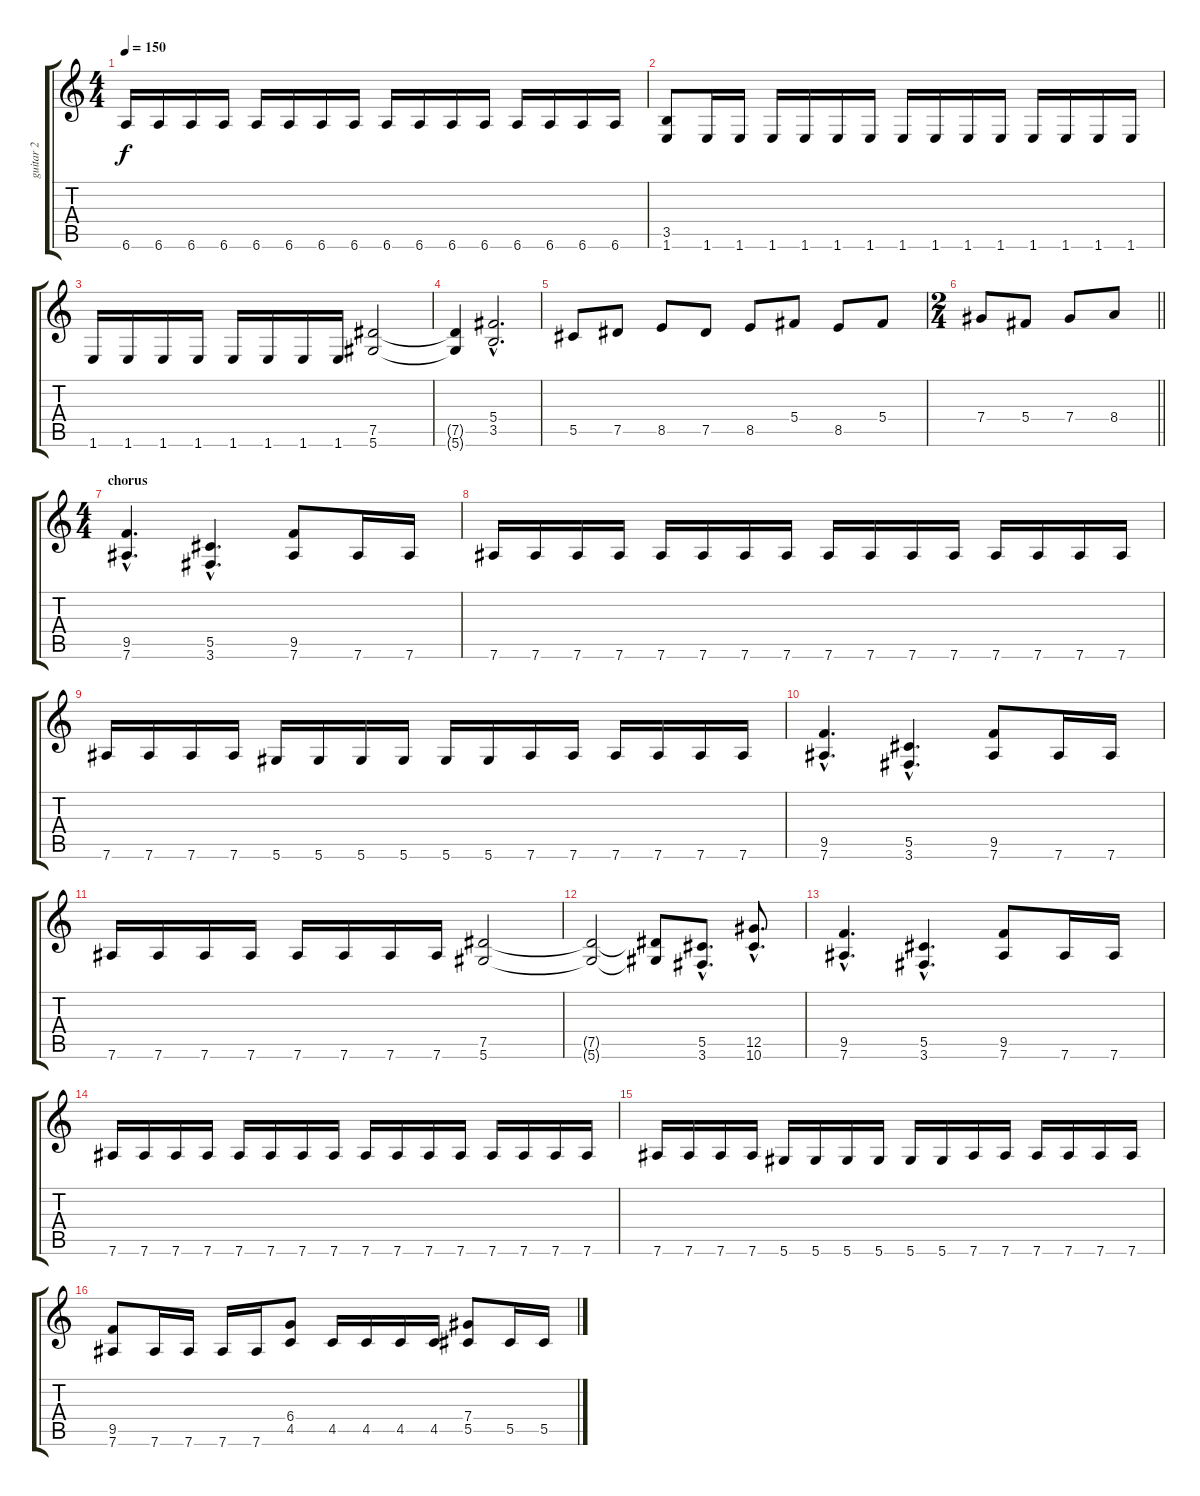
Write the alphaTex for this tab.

\track ("guitar 2" "guitar 2") {instrument distortionguitar}
\staff {score tabs}
\tuning (Eb4 Bb3 Gb3 Db3 Ab2 Eb2) {hide}
\ts (4 4)
\tempo 150
\clef g2
\ks c
6.6.16{dy f} 6.6.16 6.6.16 6.6.16 6.6.16 6.6.16 6.6.16 6.6.16 6.6.16 6.6.16 6.6.16 6.6.16 6.6.16 6.6.16 6.6.16 6.6.16 |
(3.5 1.6).8 1.6.16 1.6.16 1.6.16 1.6.16 1.6.16 1.6.16 1.6.16 1.6.16 1.6.16 1.6.16 1.6.16 1.6.16 1.6.16 1.6.16 |
1.6.16 1.6.16 1.6.16 1.6.16 1.6.16 1.6.16 1.6.16 1.6.16 (7.5 5.6).2 |
(7.5{t} 5.6{t}).4 (5.4{hac} 3.5{hac}).2{d} |
5.5.8 7.5.8 8.5.8 7.5.8 8.5.8 5.4.8 8.5.8 5.4.8 |
\ts (2 4)
\barLineRight lightlight
7.4.8 5.4.8 7.4.8 8.4.8 |
\ts (4 4)
\section ("" "chorus")
(9.5{hac} 7.6{hac}).4{d} (5.5{hac} 3.6{hac}).4{d} (9.5 7.6).8 7.6.16 7.6.16 |
7.6.16 7.6.16 7.6.16 7.6.16 7.6.16 7.6.16 7.6.16 7.6.16 7.6.16 7.6.16 7.6.16 7.6.16 7.6.16 7.6.16 7.6.16 7.6.16 |
7.6.16 7.6.16 7.6.16 7.6.16 5.6.16 5.6.16 5.6.16 5.6.16 5.6.16 5.6.16 7.6.16 7.6.16 7.6.16 7.6.16 7.6.16 7.6.16 |
(9.5{hac} 7.6{hac}).4{d} (5.5{hac} 3.6{hac}).4{d} (9.5 7.6).8 7.6.16 7.6.16 |
7.6.16 7.6.16 7.6.16 7.6.16 7.6.16 7.6.16 7.6.16 7.6.16 (7.5 5.6).2 |
(7.5{t} 5.6{t}).2 (7.5{t} 5.6{t}).8 (5.5{hac} 3.6{hac}).8{d} (12.5{hac} 10.6{hac}).8{d} |
(9.5{hac} 7.6{hac}).4{d} (5.5{hac} 3.6{hac}).4{d} (9.5 7.6).8 7.6.16 7.6.16 |
7.6.16 7.6.16 7.6.16 7.6.16 7.6.16 7.6.16 7.6.16 7.6.16 7.6.16 7.6.16 7.6.16 7.6.16 7.6.16 7.6.16 7.6.16 7.6.16 |
7.6.16 7.6.16 7.6.16 7.6.16 5.6.16 5.6.16 5.6.16 5.6.16 5.6.16 5.6.16 7.6.16 7.6.16 7.6.16 7.6.16 7.6.16 7.6.16 |
(9.5 7.6).8 7.6.16 7.6.16 7.6.16 7.6.16 (6.4 4.5).8 4.5.16 4.5.16 4.5.16 4.5.16 (7.4 5.5).8 5.5.16 5.5.16
